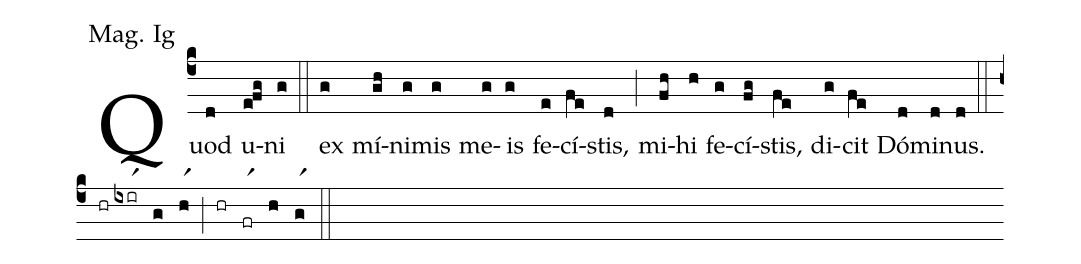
annotation: Mag. Ig;
%%
(c4) Quod(d) u(e!fg)ni(g) (::) ex(g) mí(gh)ni(g)mis(g) me(g)is(g) fe(e)cí(fe)stis,(d) (;) mi(fh)hi(h) fe(g)cí(fg)stis,(fe) di(g)cit(fe) Dó(d)mi(d)nus.(d) (::) (hr)(ixirr1)(g)(hr1)(;)(hr)(frr1)(h)(gr1)(::)
